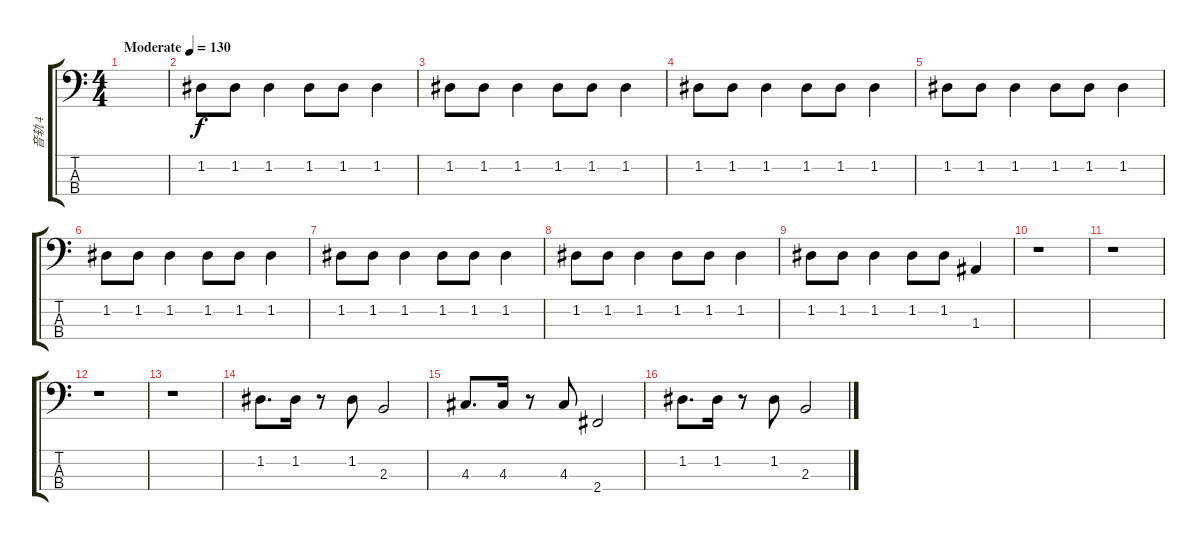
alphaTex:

\track ("音轨 4" "音轨 4") {instrument electricbassfinger}
\staff {score tabs}
\tuning (G2 D2 A1 E1) {hide}
\ts (4 4)
\tempo (130 "Moderate")
\clef f4
\ks c
|
1.2.8 1.2.8 1.2.4 1.2.8 1.2.8 1.2.4 |
1.2.8 1.2.8 1.2.4 1.2.8 1.2.8 1.2.4 |
1.2.8 1.2.8 1.2.4 1.2.8 1.2.8 1.2.4 |
1.2.8 1.2.8 1.2.4 1.2.8 1.2.8 1.2.4 |
1.2.8 1.2.8 1.2.4 1.2.8 1.2.8 1.2.4 |
1.2.8 1.2.8 1.2.4 1.2.8 1.2.8 1.2.4 |
1.2.8 1.2.8 1.2.4 1.2.8 1.2.8 1.2.4 |
1.2.8 1.2.8 1.2.4 1.2.8 1.2.8 1.3.4 |
r.1 |
r.1 |
r.1 |
r.1 |
1.2.8{d} 1.2.16 r.8 1.2.8 2.3.2 |
4.3.8{d} 4.3.16 r.8 4.3.8 2.4.2 |
1.2.8{d} 1.2.16 r.8 1.2.8 2.3.2
